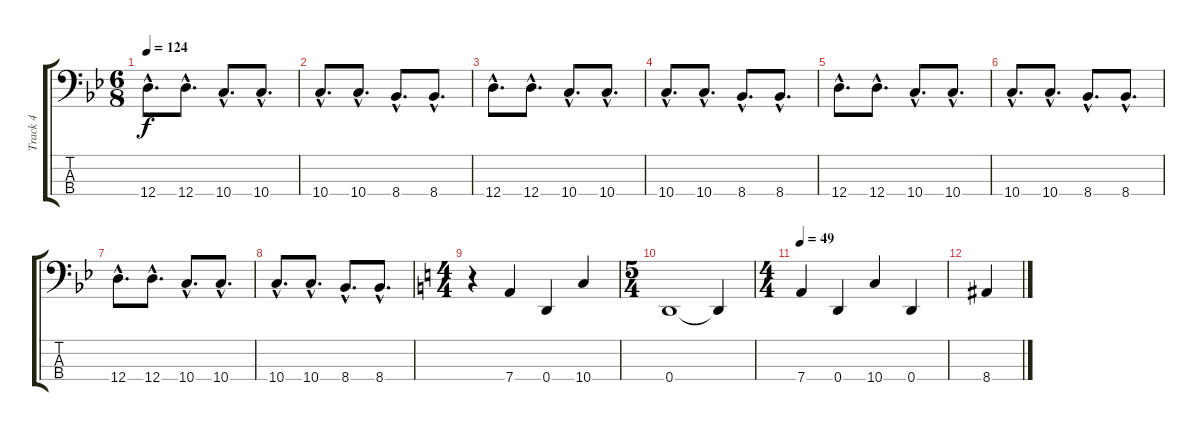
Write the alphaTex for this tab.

\track ("Track 4" "Track 4") {instrument electricbasspick}
\staff {score tabs}
\tuning (G2 D2 A1 D1) {hide}
\ts (6 8)
\tempo 124
\clef f4
\ks bb
12.4{hac}.8{d dy f} 12.4{hac}.8{d} 10.4{hac}.8{d} 10.4{hac}.8{d} |
10.4{hac}.8{d} 10.4{hac}.8{d} 8.4{hac}.8{d} 8.4{hac}.8{d} |
12.4{hac}.8{d} 12.4{hac}.8{d} 10.4{hac}.8{d} 10.4{hac}.8{d} |
10.4{hac}.8{d} 10.4{hac}.8{d} 8.4{hac}.8{d} 8.4{hac}.8{d} |
12.4{hac}.8{d} 12.4{hac}.8{d} 10.4{hac}.8{d} 10.4{hac}.8{d} |
10.4{hac}.8{d} 10.4{hac}.8{d} 8.4{hac}.8{d} 8.4{hac}.8{d} |
12.4{hac}.8{d} 12.4{hac}.8{d} 10.4{hac}.8{d} 10.4{hac}.8{d} |
10.4{hac}.8{d} 10.4{hac}.8{d} 8.4{hac}.8{d} 8.4{hac}.8{d} |
\ts (4 4)
\ks c
r.4 7.4.4 0.4.4 10.4.4 |
\ts (5 4)
0.4.1 0.4{t}.4 |
\ts (4 4)
\tempo 49
7.4.4 0.4.4 10.4.4 0.4.4 |
8.4.4
